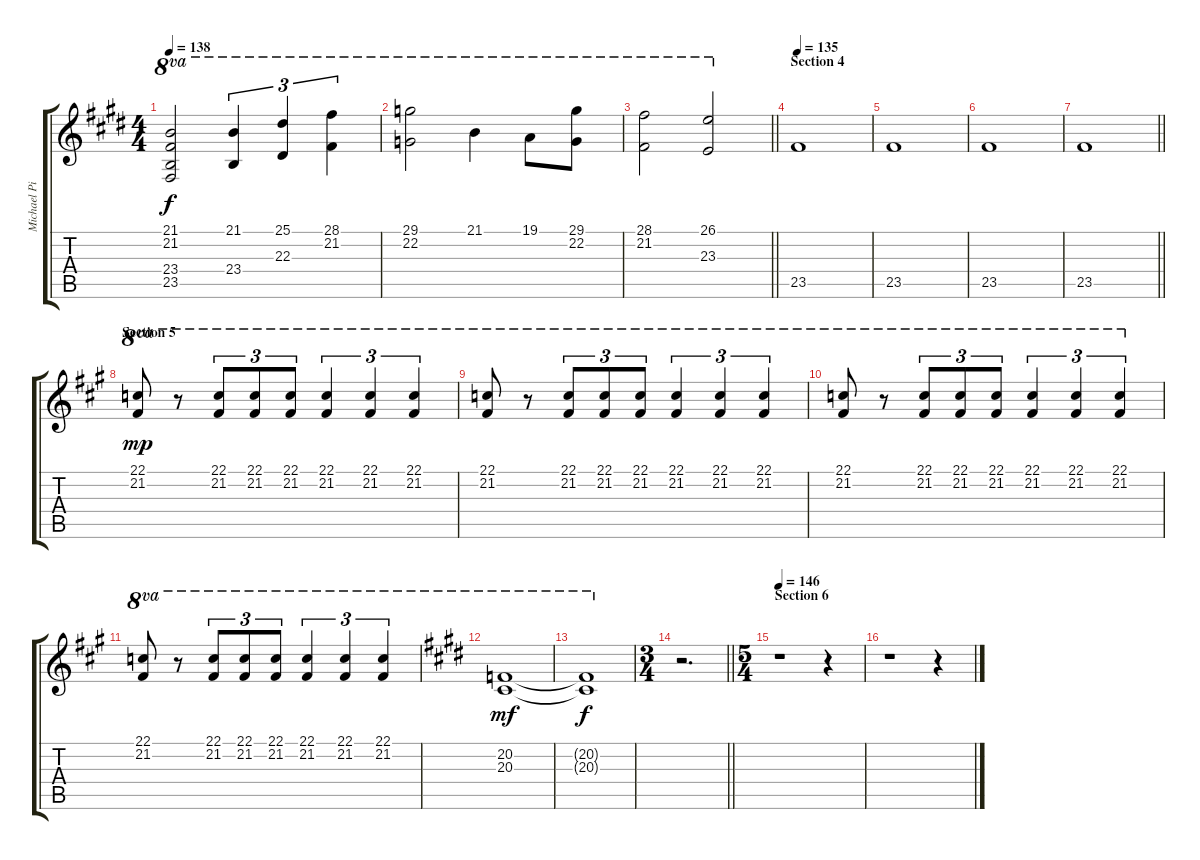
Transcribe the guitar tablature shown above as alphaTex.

\track ("Michael Pinnella (keyboard)" "Michael Pi") {instrument stringensemble1}
\staff {score tabs}
\tuning (D4 A3 F3 C3 G2 D2) {hide}
\ts (4 4)
\tempo 138
\clef g2
\ks c#minor
(21.1 21.2 23.4 23.5).2{ot 8va dy f} (21.1 23.4).4{tu (3 2) ot 8va} (25.1 22.3).4{tu (3 2) ot 8va} (28.1 21.2).4{tu (3 2) ot 8va} |
(29.1 22.2).2{ot 8va} 21.1.4{ot 8va} 19.1.8{ot 8va} (29.1 22.2).8{ot 8va} |
\barLineRight lightlight
(28.1 21.2).2{ot 8va} (26.1 23.3).2{ot 8va} |
\section ("" "Section 4")
\tempo 135
23.5.1 |
23.5.1 |
23.5.1 |
\barLineRight lightlight
23.5.1 |
\section ("" "Section 5")
\ks f#minor
(22.1 21.2).8{ot 8va dy mp} r.8{ot 8va} (22.1 21.2).8{tu (3 2) ot 8va} (22.1 21.2).8{tu (3 2) ot 8va} (22.1 21.2).8{tu (3 2) ot 8va} (22.1 21.2).4{tu (3 2) ot 8va} (22.1 21.2).4{tu (3 2) ot 8va} (22.1 21.2).4{tu (3 2) ot 8va} |
(22.1 21.2).8{ot 8va} r.8{ot 8va} (22.1 21.2).8{tu (3 2) ot 8va} (22.1 21.2).8{tu (3 2) ot 8va} (22.1 21.2).8{tu (3 2) ot 8va} (22.1 21.2).4{tu (3 2) ot 8va} (22.1 21.2).4{tu (3 2) ot 8va} (22.1 21.2).4{tu (3 2) ot 8va} |
(22.1 21.2).8{ot 8va} r.8{ot 8va} (22.1 21.2).8{tu (3 2) ot 8va} (22.1 21.2).8{tu (3 2) ot 8va} (22.1 21.2).8{tu (3 2) ot 8va} (22.1 21.2).4{tu (3 2) ot 8va} (22.1 21.2).4{tu (3 2) ot 8va} (22.1 21.2).4{tu (3 2) ot 8va} |
(22.1 21.2).8{ot 8va} r.8{ot 8va} (22.1 21.2).8{tu (3 2) ot 8va} (22.1 21.2).8{tu (3 2) ot 8va} (22.1 21.2).8{tu (3 2) ot 8va} (22.1 21.2).4{tu (3 2) ot 8va} (22.1 21.2).4{tu (3 2) ot 8va} (22.1 21.2).4{tu (3 2) ot 8va} |
\ks c#minor
(20.2 20.3).1{ot 8va dy mf} |
(20.2{t} 20.3{t}).1{ot 8va dy f} |
\ts (3 4)
\barLineRight lightlight
r.2{d} |
\ts (5 4)
\section ("" "Section 6")
\tempo 146
r.1 r.4 |
r.1 r.4
